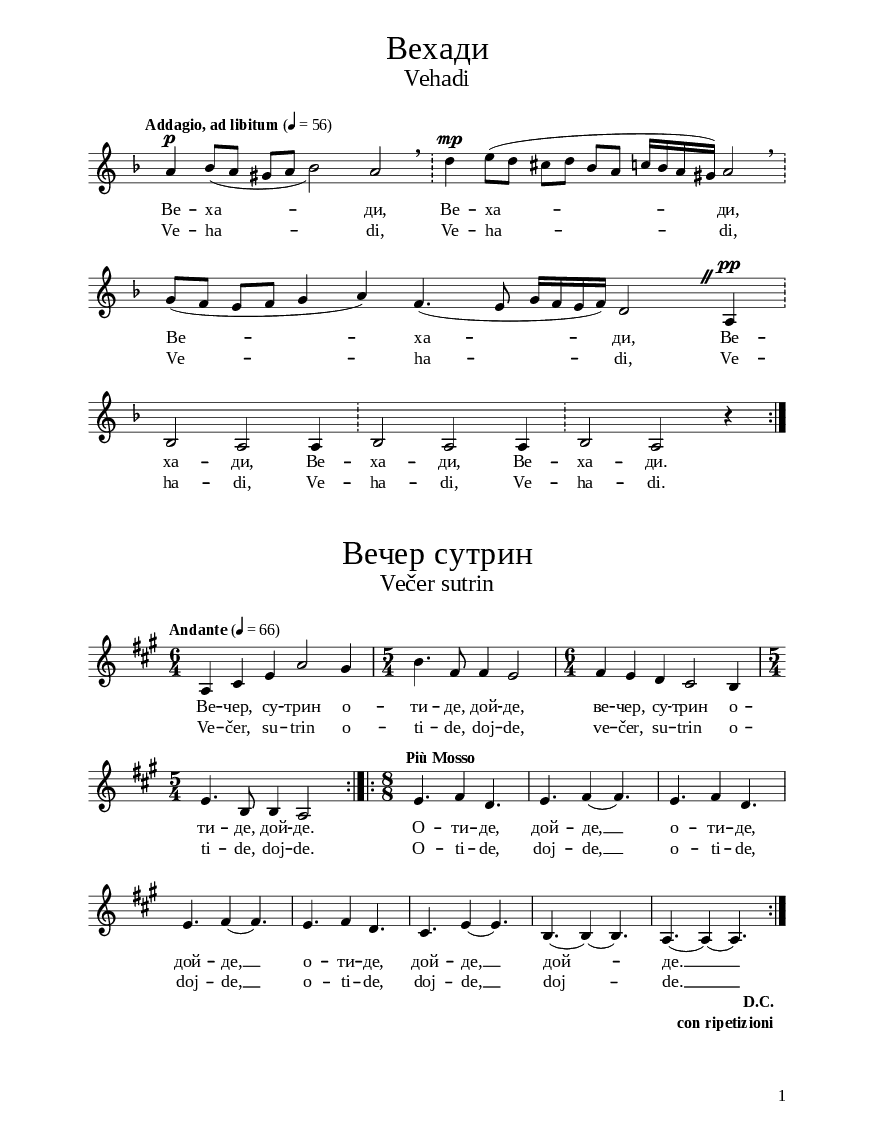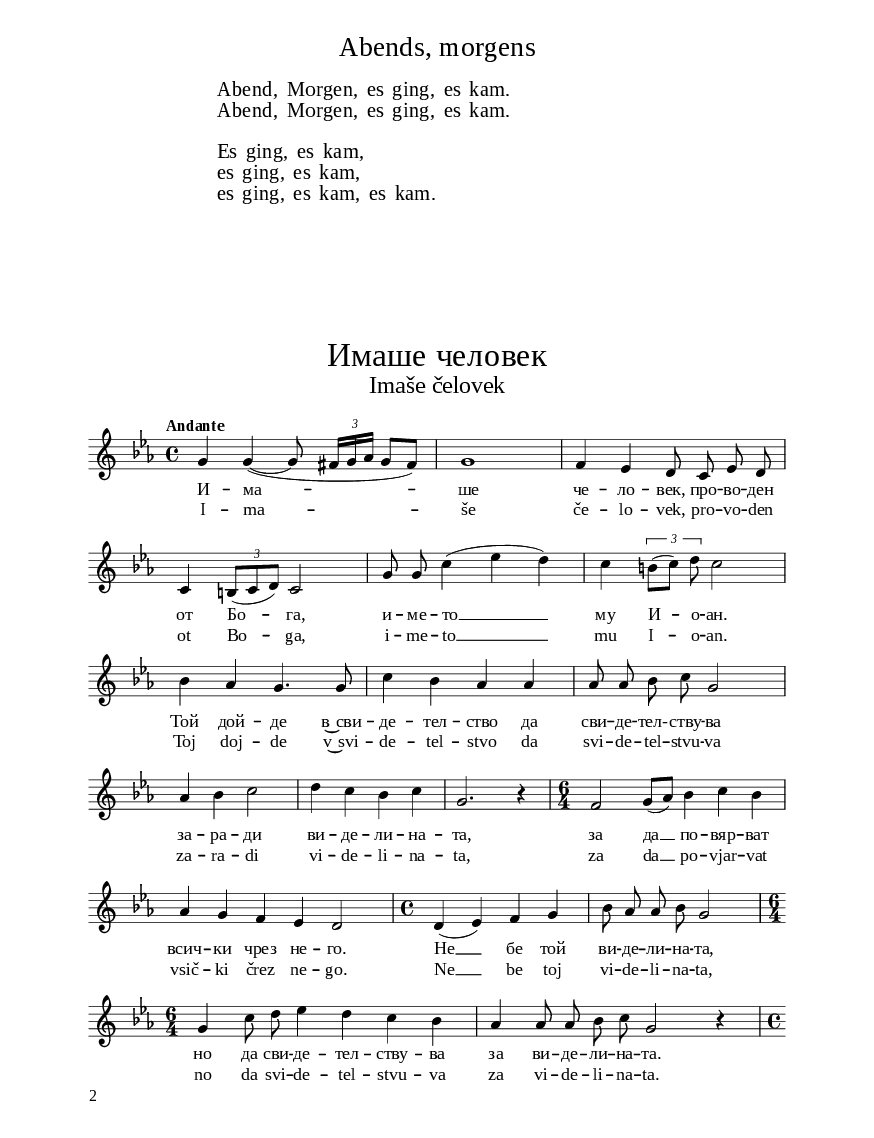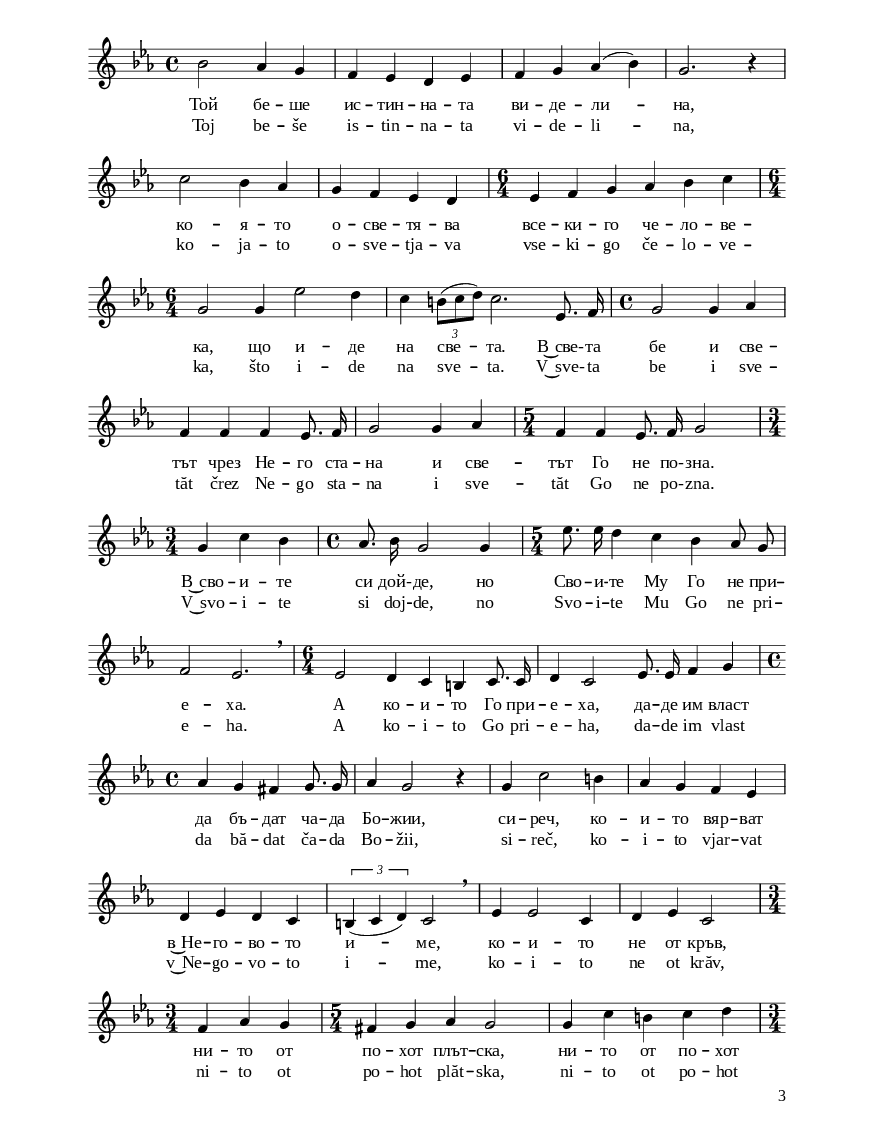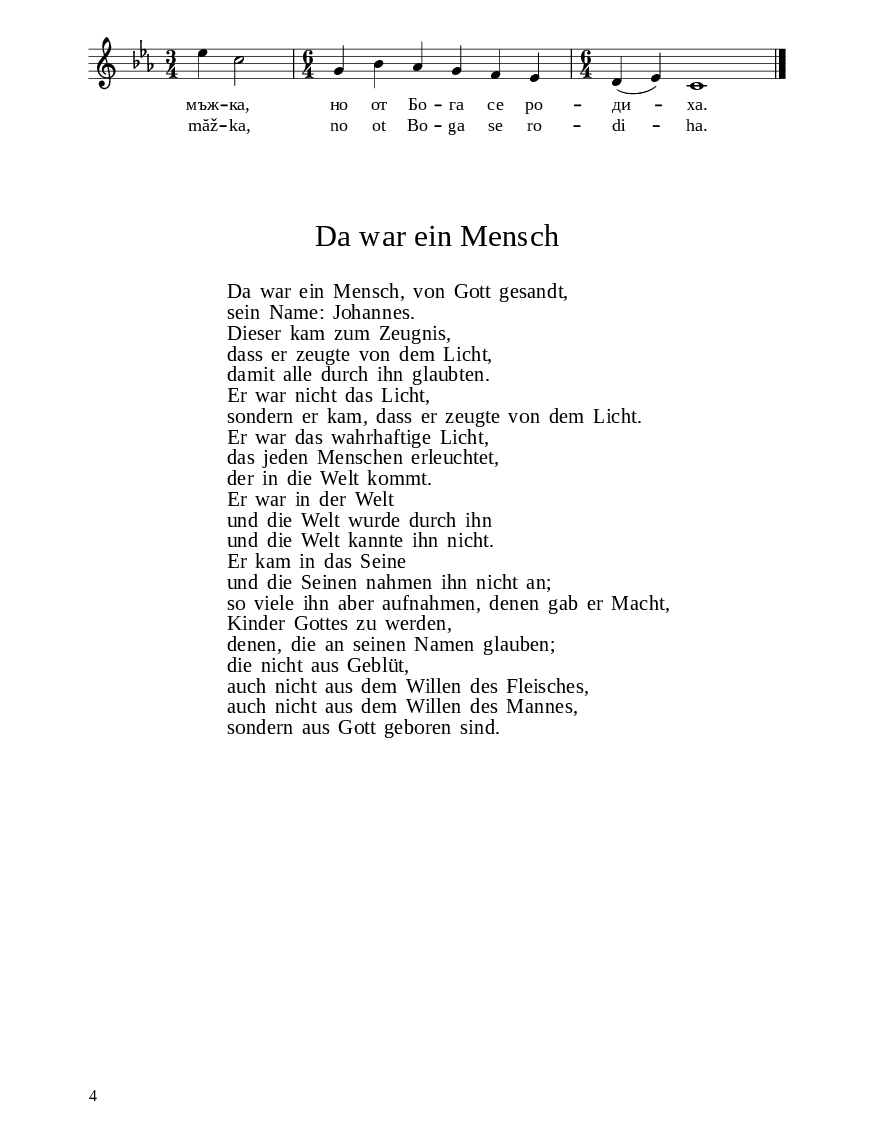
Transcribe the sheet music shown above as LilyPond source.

\version "2.24.2"

% include paper part and global functions
\include "include/globals.ily"

\bookpart {
  \label #'ref083_1
  \tocItem \markup "Вехади – Vehadi"
  \include "include/bookpart-paper.ily"
  \score {
    \include "include/score-layout.ily"

    \new Voice \absolute {
      \clef treble
      \key d \minor
      \tempoFunc "Addagio, ad libitum" 4 "56"
      \override Staff.BarLine.gap = 0.5
      \autoBeamOff
      \omit Score.TimeSignature
      \cadenzaOn % allows custom bar lines



      \slurDown a'4^\p bes'8 [ ( a'] gis' [a'] bes'2 ) \slurNeutral a' \bar "!"  \breathe  d''4^\mp  e''8 ( [d''] cis'' [d''] bes' [a'] c''16 [bes' a' gis'!] ) a'2 \bar "!" \breathe \break |

      \time 10/4 gis'8 ([ f'] e' [f'] gis'4 a' ) f'4. ( e'8 gis'16 [f' e' f'] ) d'2
      \override BreathingSign.text = \markup {
        \musicglyph "scripts.caesura.straight"
      }
      \breathe
      a4^\pp \bar "!" \break |


      bes2 a2 a4 \bar "!"  bes2 a a4  \bar "!"  bes2 a r4
      \bar ":|." \break
    }

    \addlyrics {
      Ве -- ха -- ди, Ве -- ха -- ди, Ве -- ха -- ди,
      Ве -- ха -- ди, Ве -- ха -- ди, Ве -- ха -- ди.
    }
    \addlyrics {
      Ve -- ha -- di, Ve -- ha -- di, Ve -- ha -- di,
      Ve -- ha -- di, Ve -- ha -- di, Ve -- ha -- di.
    }
    \header {
      title = \titleFunc "Вехади" "Vehadi"
    }

    \midi{}

  } % score
  %

  \include "include/bookpart-paper.ily"
  \label #'ref083_2
  \tocItem \markup "Вечер сутрин – Večer sutrin"
  \score {
    \include "include/score-layout.ily"

    \new Voice \absolute {
      \clef treble
      \key a \major
      \time 6/4
      \tempoFunc "Andante" 4 "66"
      \autoBeamOff

      a4 cis' e' a'2 gis'4 |  \time 5/4  b'4. fis'8 fis'4 e'2 | \time 6/4  fis'4 e' d' cis'2 b4 \break |

      \time 5/4  e'4. b8 b4 a2 | \bar ":|.|:" \time 8/8 \tempo  "      Più Mosso"

      e'4. fis'4 d'4. | e'4. fis'4 ~ fis'4. | e'4. fis'4 d'4. \break |

      e'4. fis'4 ~ fis'4. |e'4. fis'4 d'4. | cis'4. e'4 ~ e'4. | b4. ~ b4 ~ b4. | a4. ~ a4 ~ a4. | \bar ":|."


    }

    \addlyrics {
      Ве -- чер,
      су -- трин о -- ти -- де, дой -- де, ве -- чер,
      су -- трин о -- ти -- де, дой -- де. О -- ти --
      де, дой -- де, __ о -- ти -- де, дой -- де, __ о -- ти
      -- де, дой -- де, __ дой -- де. __}
      \addlyrics {
        Ve -- čer,
        su -- trin o -- ti -- de, doj -- de, ve -- čer,
        su -- trin o -- ti -- de, doj -- de. O -- ti --
        de, doj -- de, __ o -- ti -- de, doj -- de, __ o -- ti
        -- de, doj -- de, __ doj -- de. __}
        \header {
          title = \titleFunc "Вечер сутрин" "Večer sutrin"
        }

        \midi{}

      } % score

      \markup \dc-two "D.C." "con ripetizioni"

      \pageBreak

      % include foreign translation(s) of the song
      \version "2.24.2"

\markup \fill-line { \fontsize #deTitleFontSize "Abends, morgens" }

\markup \null
\markup \null
\markup \fontsize #deCoupletFontSize {
  \hspace #10
  \override #`(baseline-skip . ,deCoupletBaselineSkip)



  \column {
    \line { "   " Abend, Morgen, es ging, es kam. }
    \line { "   " Abend, Morgen, es ging, es kam.}
     \line { "   " }
    \line { "   " Es ging, es kam,}
    \line { "   " es ging, es kam,}
    \line { "   " es ging, es kam, es kam.}

  }
}



      \markup \empty-three
      \markup \empty-three
      \include "include/bookpart-paper.ily"
      \label #'ref083_3
      \tocItem \markup "Имаше человек  – Imaše čelovek"
      \score {
        \include "include/score-layout.ily"

        \new Voice \absolute {
          \clef treble
          \key c \minor
          \time 4/4
          \tempo "Andante"

          \autoBeamOff
          g'4  g' ( ~ g'8 \times 2/3  { fis'16 [g'16 as'] } g'8 [ fis'] ) | g'1 | f'4 es' d'8 c' es' d' \break |

          c'4  \times 2/3  { b8 ( [c' d'8] )  } c'2 | g'8 g' c''4 ( es'' d'' ) | \tupletUp c''4 \tuplet 3/2 { b'8 ([ c''] ) d''8 } c''2 \break \tupletNeutral |

          bes'4 as' g'4. g'8 | c''4 bes' as' as' | as'8 as' bes' c'' g'2 \break |

          as'4 bes' c''2 |  d''4 c'' bes' c'' | g'2. r4 |  \time 6/4  f'2 g'8 [( as' )] bes'4 c'' bes' \break |

          as'4 g' f' es' d'2 | \time 4/4  d'4 ( es' ) f' g' | bes'8 as' as' bes' g'2 \break |

          \time 6/4  g'4 c''8 d'' es''4 d'' c'' bes' | as'4 as'8 as' bes' c'' g'2 r4 \break |

          \time 4/4  bes'2 as'4 g' | f'4 es' d' es' | f'4 g' as' ( bes' ) | g'2. r4 \break |

          c''2 bes'4 as' | g'4 f' es' d' | \time 6/4  es'4 f' g' as' bes' c'' | \break

          \time 6/4  g'2 g'4 es''2 d''4 | c''4  \times 2/3  { b'8 ( [c'' d''8] ) } c''2.  es'8. f'16 \noBeam | \time 4/4  g'2 g'4 as' \break |

          f'4 f' f' es'8. f'16 | g'2 g'4 as' | \time 5/4  f'4 f' es'8. f'16 g'2 \break |

          \time 3/4  g'4 c'' bes' | \time 4/4  as'8. bes'16 g'2 g'4 | \time 5/4  es''8. es''16 d''4 c'' bes' as'8 g' \break |

          f'2 es'2. \breathe | \time 6/4  es'2 d'4 c' b c'8. c'16 | d'4 c'2 es'8. es'16 f'4 g' \break |

          \time 4/4  as'4 g' fis' g'8. g'16 \noBeam | as'4 g'2 r4 | g'4 c''2 b'4 | as'4 g' f' es' \break |

          d'4 es' d' c' | \times 2/3  {
            b4 ( c'4 d' )} c'2 \breathe | es'4 es'2 c'4 | d'4 es' c'2 \break |

            \time 3/4  f'4 as' g' | \time 5/4  fis'4 g' as' g'2 | g'4 c'' b' c'' d'' \break |

            \time 3/4  es''4 c''2 | \time 6/4  g'4 bes' as' g' f' es' | \time 6/4  d'4 ( es' ) c'1 | \bar "|."
          }

          \addlyrics {
            И -- ма --
            ше че -- ло -- век, про -- во -- ден от Бо --
            га, и -- ме -- то __ му И -- о -- ан. Той дой --
            де в~сви -- де -- тел -- ство да сви -- де -- "тел-"
            -- ству -- ва за -- ра -- ди ви -- де -- ли -- на
            -- та, за да __ по -- вяр -- ват всич -- ки чрез не
            -- го. Не __ бе той ви -- де -- ли -- на -- та, но
            да сви -- де -- тел -- ству -- ва за ви -- де --
            ли -- на -- та. Той бе -- ше ис -- тин -- на --
            та ви -- де -- ли -- на, ко -- я -- то о -- све
            -- тя -- ва все -- ки -- го че -- ло -- ве -- ка,
            що и -- де на све -- та. "В~све-" -- та бе и све
            -- тът чрез Не -- го ста -- на и све -- тът Го
            не "по-" -- зна. В~сво -- и -- те си "дой-" -- де, но
            Сво -- и -- те Му Го не при -- е -- ха. А ко
            -- и -- то Го при -- е -- ха, да -- де им власт
            да бъ -- дат ча -- да Бо -- жии, си -- реч, ко
            -- и -- то вяр -- ват в~Не -- го -- во -- то и --
            ме, ко -- и -- то не от кръв, ни -- то от по
            -- хот плът -- ска, ни -- то от по -- хот мъж --
            ка, но от Бо -- га се ро -- ди -- ха.}
            \addlyrics {
              I -- ma --
              še če -- lo -- vek, pro -- vo -- den ot Bo --
              ga, i -- me -- to __ mu I -- o -- an. Toj doj --
              de v~svi -- de -- tel -- stvo da svi -- de -- tel
              -- stvu -- va za -- ra -- di vi -- de -- li -- na
              -- ta, za da __ po -- vjar -- vat vsič -- ki črez ne
              -- go. Ne __ be toj vi -- de -- li -- na -- ta, no
              da svi -- de -- tel -- stvu -- va za vi -- de --
              li -- na -- ta. Toj be -- še is -- tin -- na --
              ta vi -- de -- li -- na, ko -- ja -- to o -- sve
              -- tja -- va vse -- ki -- go če -- lo -- ve -- ka,
              što i -- de na sve -- ta. "V~sve-" -- ta be i sve
              -- tăt črez Ne -- go sta -- na i sve -- tăt Go
              ne "po-" -- zna. V~svo -- i -- te si doj -- de, no
              Svo -- i -- te Mu Go ne pri -- e -- ha. A ko
              -- i -- to Go pri -- e -- ha, da -- de im vlast
              da bă -- dat ča -- da Bo -- žii, si -- reč, ko
              -- i -- to vjar -- vat v~Ne -- go -- vo -- to i --
              me, ko -- i -- to ne ot krăv, ni -- to ot po
              -- hot plăt -- ska, ni -- to ot po -- hot măž --
              ka, no ot Bo -- ga se ro -- di -- ha.}

              \header {
                title = \titleFunc "Имаше человек" "Imaše čelovek"
              }

              \midi{}

            } % score

            \markup \empty-two

            % include foreign translation(s) of the song
            \version "2.20.0"

\markup \fill-line { \fontsize #6 "Da war ein Mensch" }
\markup \null
\markup \null
\markup \fontsize #+2.5 {
    \hspace #12
    \override #'(baseline-skip . 2)
    
        \column {

     \line { " " } 
     
    \line { " " Da war ein Mensch, von Gott gesandt,  }

\line { " " sein Name: Johannes. }

\line { " " Dieser kam zum Zeugnis,  }

\line { " " dass er zeugte von dem Licht, }

\line { " " damit alle durch ihn glaubten. }

\line { " " Er war nicht das Licht,  }

\line { " " sondern er kam, dass er zeugte von dem Licht. }

\line { " " Er war das wahrhaftige Licht,  }

\line { " " das jeden Menschen erleuchtet, }

\line { " " der in die Welt kommt. }

\line { " " Er war in der Welt }

\line { " " und die Welt wurde durch ihn }

\line { " " und die Welt kannte ihn nicht. }

\line { " " Er kam in das Seine }

\line { " " und die Seinen nahmen ihn nicht an; }

\line { " " so viele ihn aber aufnahmen, denen gab er Macht, }

\line { " " Kinder Gottes zu werden, }

\line { " " denen, die an seinen Namen glauben; }

\line { " " die nicht aus Geblüt,  }

\line { " " auch nicht aus dem Willen des Fleisches,  }

\line { " " auch nicht aus dem Willen des Mannes,  }

\line { " " sondern aus Gott geboren sind.  }
     
    }
}
%}
   
 
 


 
    
   
    
 
%--------------------------------------------------------------------- 


          } % bookpart
